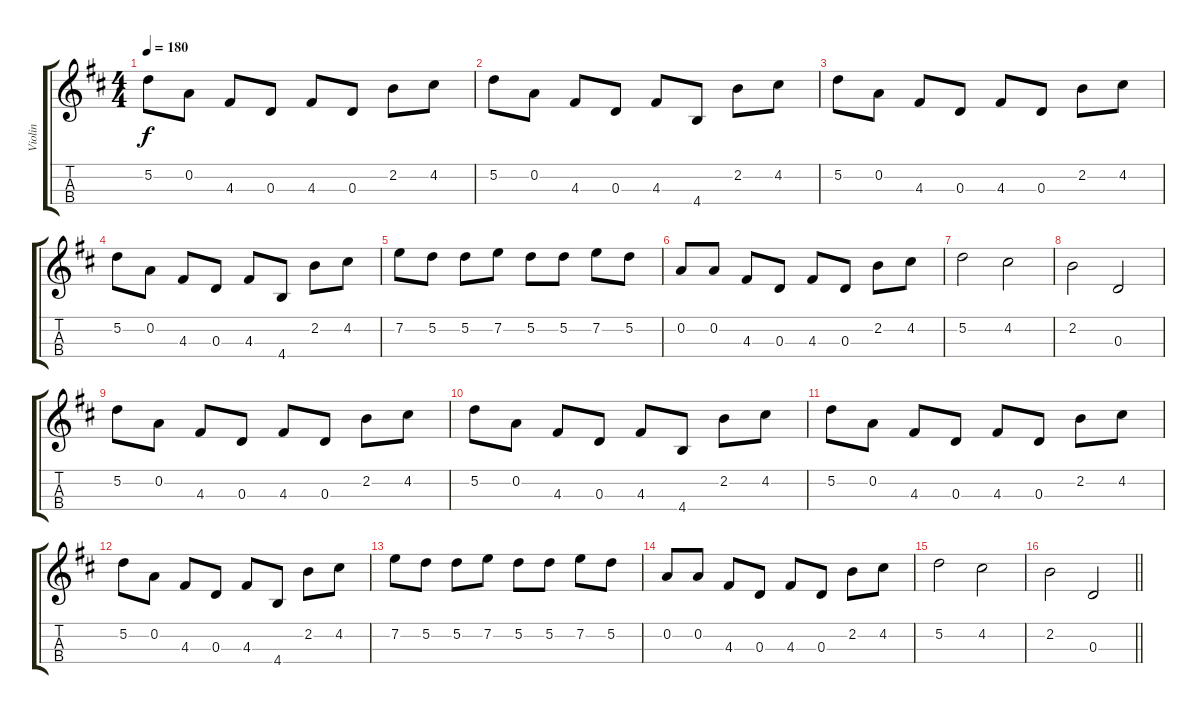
\track ("Violin" "Violin") {instrument violin}
\staff {score tabs}
\tuning (E5 A4 D4 G3) {hide}
\ts (4 4)
\tempo 180
\clef g2
\ks d
5.2.8{dy f} 0.2.8 4.3.8 0.3.8 4.3.8 0.3.8 2.2.8 4.2.8 |
5.2.8 0.2.8 4.3.8 0.3.8 4.3.8 4.4.8 2.2.8 4.2.8 |
5.2.8 0.2.8 4.3.8 0.3.8 4.3.8 0.3.8 2.2.8 4.2.8 |
5.2.8 0.2.8 4.3.8 0.3.8 4.3.8 4.4.8 2.2.8 4.2.8 |
7.2.8 5.2.8 5.2.8 7.2.8 5.2.8 5.2.8 7.2.8 5.2.8 |
0.2.8 0.2.8 4.3.8 0.3.8 4.3.8 0.3.8 2.2.8 4.2.8 |
5.2.2 4.2.2 |
2.2.2 0.3.2 |
5.2.8 0.2.8 4.3.8 0.3.8 4.3.8 0.3.8 2.2.8 4.2.8 |
5.2.8 0.2.8 4.3.8 0.3.8 4.3.8 4.4.8 2.2.8 4.2.8 |
5.2.8 0.2.8 4.3.8 0.3.8 4.3.8 0.3.8 2.2.8 4.2.8 |
5.2.8 0.2.8 4.3.8 0.3.8 4.3.8 4.4.8 2.2.8 4.2.8 |
7.2.8 5.2.8 5.2.8 7.2.8 5.2.8 5.2.8 7.2.8 5.2.8 |
0.2.8 0.2.8 4.3.8 0.3.8 4.3.8 0.3.8 2.2.8 4.2.8 |
5.2.2 4.2.2 |
\barLineRight lightlight
2.2.2 0.3.2
